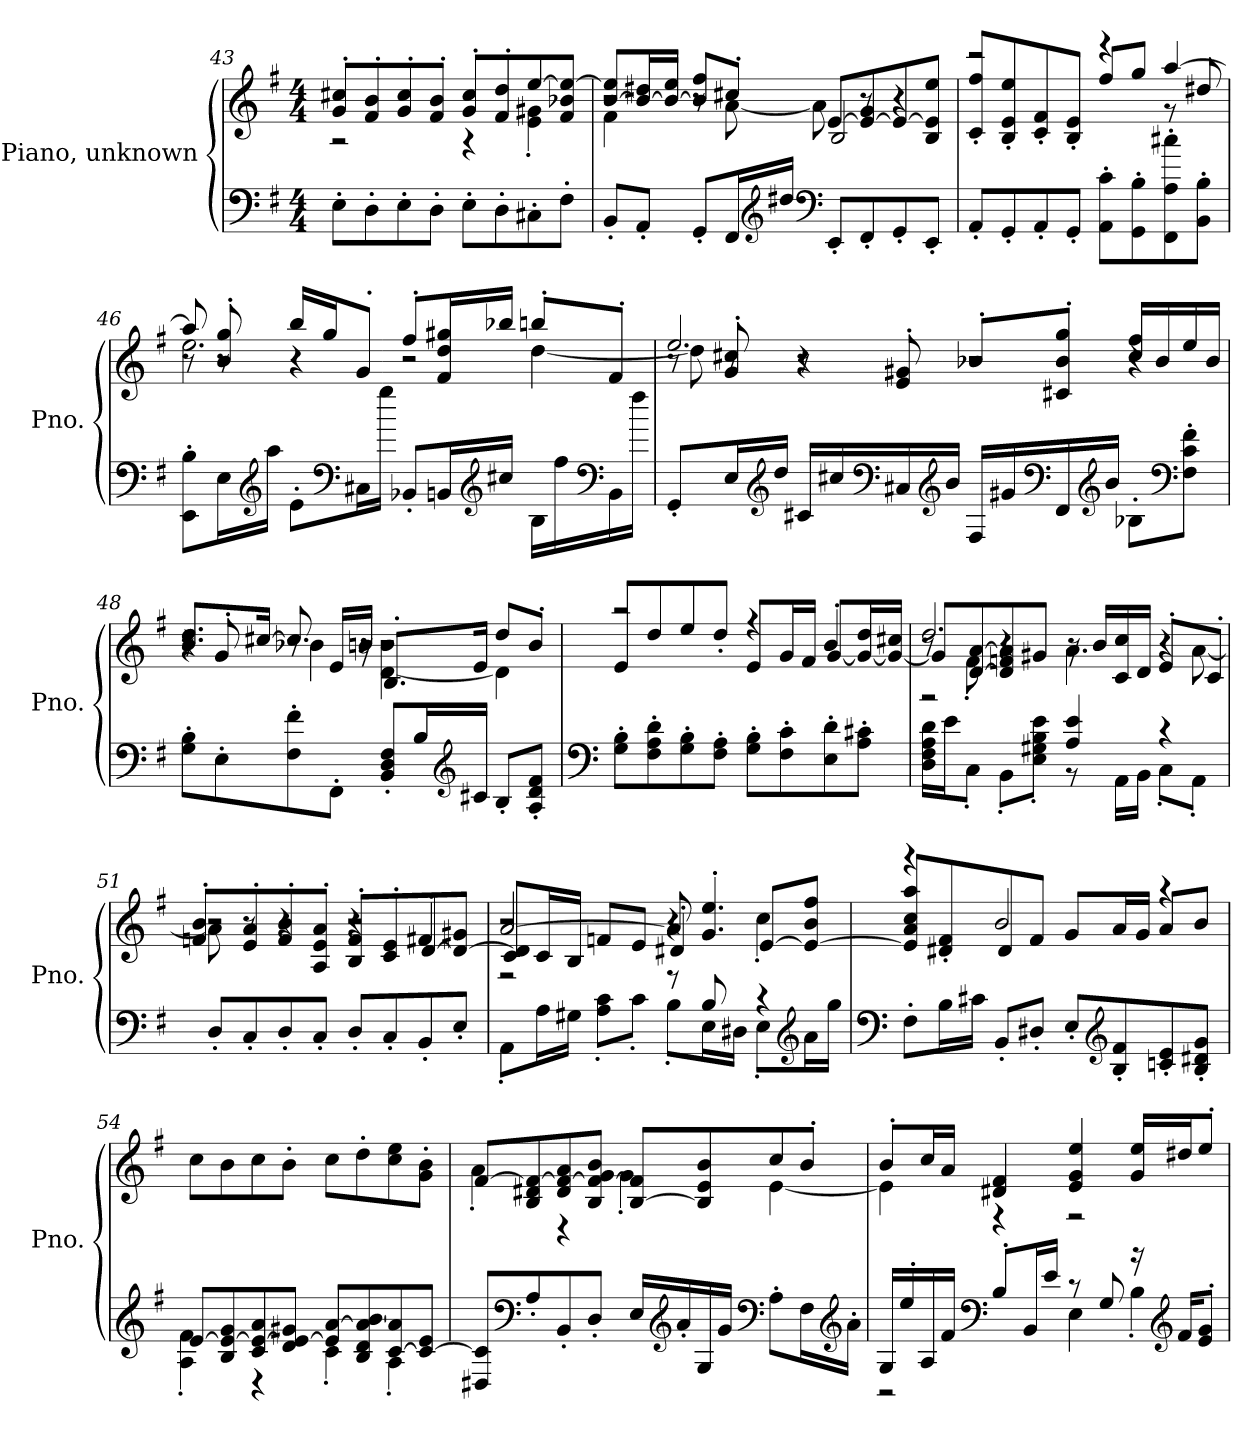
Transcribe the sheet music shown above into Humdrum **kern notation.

**kern	**kern
*part1	*part1
*staff2	*staff1
*I"Piano, unknown	*
*I'Pno.	*
!!LO:LB:g=z
*clefF4	*clefG2
*k[f#]	*k[f#]
*M4/4	*M4/4
=43	=43
*	*^
8E'\L	8g/' 8cc#X/'L	2r
8D'\	8f#/' 8b/'	.
8E'\	8g/' 8cc#/'	.
8D'\J	8f#/' 8b/'J	.
8E'\L	8g/' 8cc#/'L	4r
8D'\	8f#/' 8dd/'	.
8C#X'\	[8ee/	4e\' 4g#X\'
8F#'\J	8f#/ 8b-X/ 8ee/_J	.
=44	=44	=44
*	*	*^
8BB'/L	[8b/ 8ee/]L	4f#\	2r
8AA'/J	16b/_ 16dd#X/L	.	.
.	16b/_ 16ee/JJ	.	.
8GG'/L	8b/] 8ff#/L	8r	.
16FF#/L	8cc#X'/J	[8a\	.
*clefG2	*	*	*
16dd#X/JJ	.	.	.
*clefF4	*	*	*
8EE'/L	[8e/L	8a\]	2B/
8FF#'/	8e/_ 8g/	8r	.
8GG'/	8e/_	4r	.
8EE'/J	8B/ 8e/] 8ee/J	.	.
*	*	*v	*v
=45	=45	=45
8AA'/L	2r	8c/' 8ff#/'L
8GG'/	.	8B/' 8e/' 8ee/'
8AA'/	.	8c/' 8f#/'
8GG'/J	.	8B/' 8e/'J
8AA\' 8c\'L	4r	8ff#/L
8GG\' 8B\'	.	8gg/J
8FF#\' 8A\' 8cc#X\'	[4aa/	8r
8BB\' 8B\'J	.	8dd#X/
!!LO:LB:g=z
=46	=46	=46
*	*	*^
8EE\' 8B\'L	8aa/]	2.ee\	8r
16E\L	8r	.	8b/' 8gg/'
*clefG2	*	*	*
16aa\JJ	.	.	.
8e'\L	4r	.	16bb/LL
.	.	.	16gg/J
*clefF4	*	*	*
16C#X\L	.	.	8g'/J
16gg\JJ	.	.	.
8BB-X'/L	2r	.	8ff#'/L
16BBn/L	.	.	16f#/ 16dd/ 16gg#X/L
*clefG2	*	*	*
16cc#X/JJ	.	.	16bb-X/JJ
16B\LL	.	[4dd\	8bbn'/L
16ff#\	.	.	.
*clefF4	*	*	*
16BB\	.	.	8f#'/J
16ff#\JJ	.	.	.
!!LO:LB:g=z	!!	!!
=47	=47	=47	=47
8GG'/L	2.ee/	8dd\]	8r
16E/L	.	8r	8g/' 8cc#X/'
*clefG2	*	*	*
16dd/JJ	.	.	.
16c#X/LL	.	4r	8r
16cc#X/	.	.	.
*clefF4	*	*	*
16C#X/	.	.	8e/' 8g#X/'
*clefG2	*	*	*
16b/JJ	.	.	.
16F#/LL	.	2r	8b-X'/L
16g#X/	.	.	.
*clefF4	*	*	*
16FF#/	.	.	8c#X/' 8b-/' 8gg/'J
*clefG2	*	*	*
16b/JJ	.	.	.
8B-X'\L	4r	.	16cc#/ 16ff#/LL
.	.	.	16b-/
*clefF4	*	*	*
8F#\' 8c#\' 8f#\'J	.	.	16ee/
.	.	.	16b-/JJ
!!LO:LB:g=z	!!	!!
=48	=48	=48	=48
8G\' 8B\'L	8.b/ 8.dd/L	4r	8r
8E'\	.	.	8g'/
.	[16cc#X/Jk	.	.
8F#\' 8f#\'	8.cc#/]	4b-X\	8r
8FF#'\J	.	.	16e/LL
.	16r	.	16bn/JJ
8BB/' 8D/' 8F#/'L	2r	[4d\ 4b\	8.B'/L
16B/L	.	.	.
*clefG2	*	*	*
16c#X/JJ	.	.	16e/Jk
8B'/L	.	4d\]	8dd/L
8A/' 8d/' 8f#/'J	.	.	8b'/J
*	*v	*v	*v
=49	=49
*clefF4	*
*	*^
8G\' 8B\'L	2r	8e/L
8F#\' 8A\' 8d\'	.	8dd/
8G\' 8B\'	.	8ee/
8F#\' 8A\'J	.	8dd'/J
8G\' 8B\'L	4r	8e/L
8F#\' 8c\'	.	16g/L
.	.	16f#/JJ
8E\' 8d\'	4b'/	[8g/L
8A\' 8c#X\'J	.	16g/_ 16dd/L
.	.	16g/_ 16cc#X/JJ
!!LO:PB:g=z
=50	=50	=50
*^	*	*^
2r	16D\ 16F#\ 16A\ 16d\LL	2.dd/	8r	8g/L]
.	16e\J	.	.	.
.	8C'\J	.	8f#'\	[8d/ [8a/
.	8BB'\L	.	4r	8d/] 8fn/ 8a/]
.	8E\' 8G#X\' 8B\' 8e\'J	.	.	8g#X/J
4A/ 4e/	8r	.	4.a\	16r
.	.	.	.	16b/LL
.	16AA\LL	.	.	16c/ 16cc/
.	16BB\JJ	.	.	16d/JJ
4r	8C'\L	4r	.	8e'/L
.	8AA'\J	.	[8a\	8c'/J
*v	*v	*	*	*
=51	=51	=51	=51
8D'/L	2r	8a\]	8fn/' 8b/'L
8C'/	.	8r	8e/' 8a/'
8D'/	.	4r	8f/' 8b/'
8C'/J	.	.	8A/' 8e/' 8a/'J
8D'/L	4r	2r	8B/' 8f/'L
8C'/	.	.	8c/' 8e/'
8BB'/	4f#X'/	.	[8d/
8E'/J	.	.	8d/_ 8g#X/J
!!LO:LB:g=z	!!	!!
=52	=52	=52	=52
*^	*	*	*
2r	8AA'\L	[2a/	2r	8c/ 8d/]L
.	16A\L	.	.	16c/L
.	16G#X\JJ	.	.	16B/JJ
.	8A\' 8c\'L	.	.	8fn/L
.	8c'\J	.	.	8e/J
8r	8B'\L	8a/]	4r	4d#X'/
8B/	16E\L	4.g/' 4.ee/'	.	.
.	16D#X\JJ	.	.	.
4r	8E'\L	.	4cc'\	[8e/L
*clefG2	*	*	*	*
.	16a\L	.	.	8e/_ 8b/ 8ff#/J
.	16gg\JJ	.	.	.
*v	*v	*	*	*
*	*v	*v	*v
=53	=53
*clefF4	*
*	*^
8F#'\L	4r	8e/] 8a/ 8cc/ 8aa/L
16B\L	.	8d#X/' 8f#/'
16c#X\JJ	.	.
8BB'/L	2b/	8d#/
8D#X'/J	.	8f#/J
8E'/L	.	8g/L
*clefG2	*	*
8B/' 8f#/'	.	16a/L
.	.	16g/JJ
8cn/' 8e/'	4r	8a/L
8B/' 8d#X/' 8g/'J	.	8b/J
*	*v	*v
!!LO:LB:g=z
=54	=54
*^	*
[8e/L	4A\' 4f#\'	8cc\L
8B/ 8e/_ 8g/	.	8b\
8c/ 8e/_ 8a/	4r	8cc\
8d/ 8e/_ 8g#X/J	.	8b'\J
8e/] [8a/L	4c'\	8cc\L
8B/ 8d/ 8a/_ 8b/	.	8dd'\
[8c/ 8a/]	4A'\	8cc\ 8ee\
8c/_ 8e/J	.	8g\' 8b\'J
*v	*v	*
=55	=55
*	*^
8D#X/ 8c/]L	[8f#/L	4a'\
*clefF4	*	*
8A'/	8B/ 8d#X/ 8f#/_	.
8BB'/	8d#/ 8f#/_ 8a/	4r
8D#'/J	8B/ 8f#/_ 8g/ 8b/J	.
16E/LL	[8B/ 8f#/]L	4g'\
*clefG2	*	*
16a'/	.	.
16G/	8B/] 8e/ 8b/	.
16g/JJ	.	.
*clefF4	*	*
8A'\L	8cc/	[4e\
16F#\L	8b'/J	.
*clefG2	*	*
16a'\JJ	.	.
!!LO:LB:g=z	!!
=56	=56	=56
*^	*	*
16G/LL	2r	8b'/L	4e\]
16ee'/	.	.	.
16A/	.	16cc/L	.
16f#/JJ	.	16a/JJ	.
*clefF4	*	*	*
8B'/L	.	4d#X/ 4f#/	4r
16BB/L	.	.	.
16e/JJ	.	.	.
8r	4E\	4e/ 4g/ 4ee/	2r
8G/	.	.	.
16r	4B'\	16g/ 16ee/LL	.
*clefG2	*	*	*
16f#/KL	.	16dd#X/J	.
8e/' 8g/'J	.	8ee'/J	.
*v	*v	*	*
*	*v	*v
=	=
*-	*-
